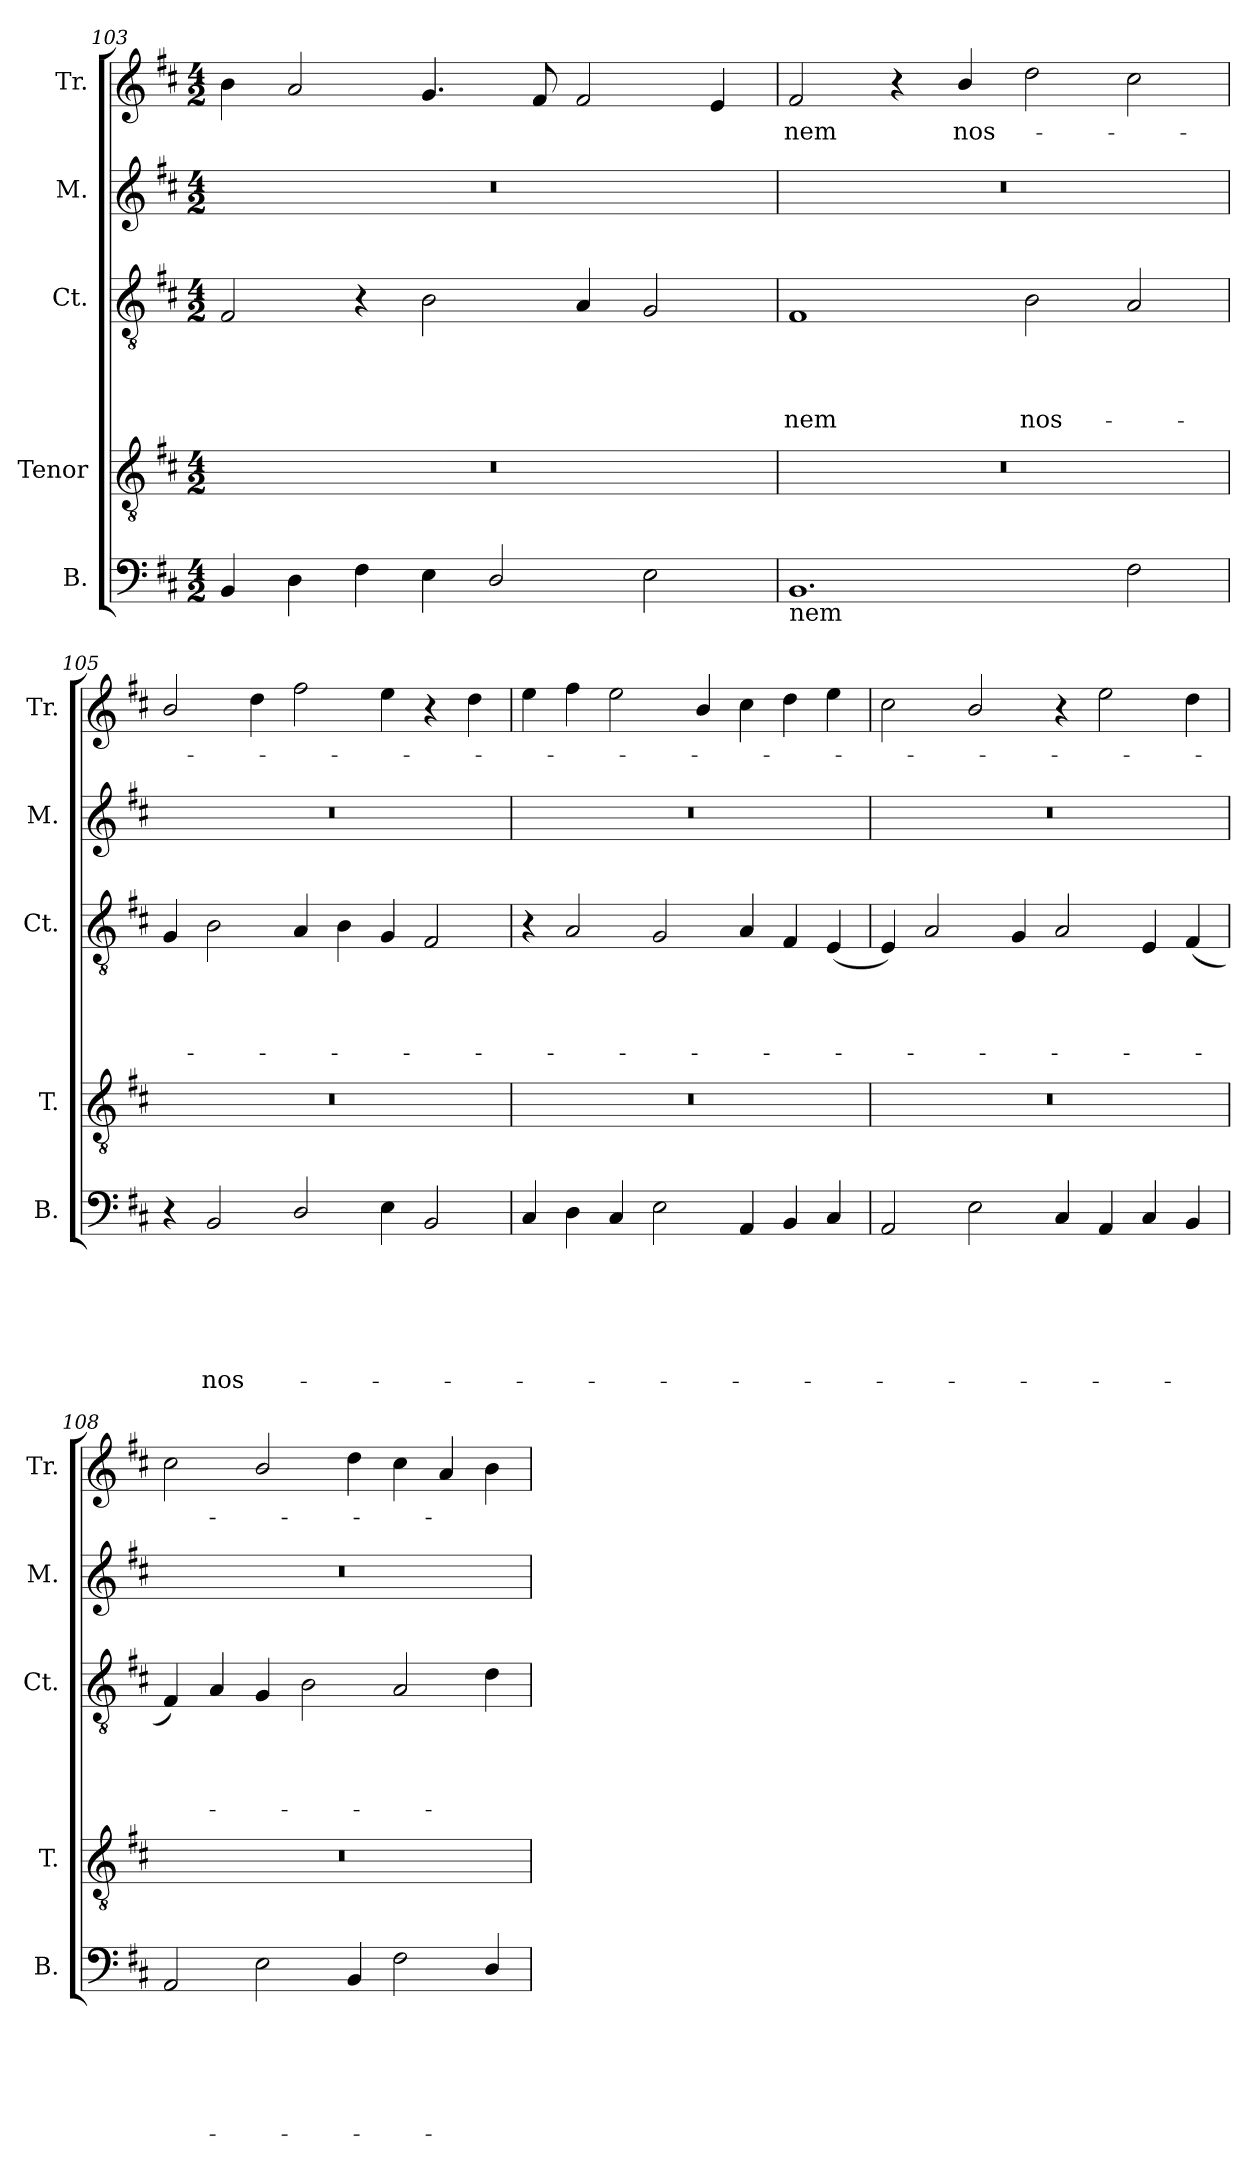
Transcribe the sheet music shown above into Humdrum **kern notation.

**kern	**text	**text	**text	**text	**text	**text	**kern	**kern	**text	**text	**text	**text	**kern	**kern	**text
*part5	*part5	*part5	*part5	*part5	*part5	*part5	*part4	*part3	*part3	*part3	*part3	*part3	*part2	*part1	*part1
*staff5	*staff5	*staff5	*staff5	*staff5	*staff5	*staff5	*staff4	*staff3	*staff3	*staff3	*staff3	*staff3	*staff2	*staff1	*staff1
*I"B.	*	*	*	*	*	*	*I"Tenor	*I"Ct.	*	*	*	*	*I"M.	*I"Tr.	*
*I'B.	*	*	*	*	*	*	*I'T.	*I'Ct.	*	*	*	*	*I'M.	*I'Tr.	*
*clefF4	*	*	*	*	*	*	*clefGv2	*clefGv2	*	*	*	*	*clefG2	*clefG2	*
*k[f#c#]	*	*	*	*	*	*	*k[f#c#]	*k[f#c#]	*	*	*	*	*k[f#c#]	*k[f#c#]	*
*D:	*	*	*	*	*	*	*D:	*D:	*	*	*	*	*D:	*D:	*
*M4/2	*	*	*	*	*	*	*M4/2	*M4/2	*	*	*	*	*M4/2	*M4/2	*
=103	=103	=103	=103	=103	=103	=103	=103	=103	=103	=103	=103	=103	=103	=103	=103
4BB/	.	.	.	.	.	.	0r	2F#/	.	.	.	.	0r	4b\	.
4D\	.	.	.	.	.	.	.	.	.	.	.	.	.	2a/	.
4F#\	.	.	.	.	.	.	.	4r	.	.	.	.	.	.	.
4E\	.	.	.	.	.	.	.	2B\	.	.	.	.	.	4.g/	.
2D/	.	.	.	.	.	.	.	.	.	.	.	.	.	.	.
.	.	.	.	.	.	.	.	.	.	.	.	.	.	8f#/	.
.	.	.	.	.	.	.	.	4A/	.	.	.	.	.	2f#/	.
2E\	.	.	.	.	.	.	.	2G/	.	.	.	.	.	.	.
.	.	.	.	.	.	.	.	.	.	.	.	.	.	4e/	.
=104	=104	=104	=104	=104	=104	=104	=104	=104	=104	=104	=104	=104	=104	=104	=104
!LO:TX:b:t=nem	!	!	!	!	!	!	!	!	!	!	!	!	!	!	!
!	!	!	!	!	!	!	!	!	!	!	!	!LO:LY:b	!	!	!LO:LY:b
1.BB	.	.	.	.	.	.	0r	1F#	.	.	.	-nem	0r	2f#/	-nem
.	.	.	.	.	.	.	.	.	.	.	.	.	.	4r	.
!	!	!	!	!	!	!	!	!	!	!	!	!	!	!	!LO:LY:b
.	.	.	.	.	.	.	.	.	.	.	.	.	.	4b/	nos-
!	!	!	!	!	!	!	!	!	!	!	!	!LO:LY:b	!	!	!
.	.	.	.	.	.	.	.	2B\	.	.	.	nos-	.	2dd\	.
2F#\	.	.	.	.	.	.	.	2A/	.	.	.	.	.	2cc#\	.
!!LO:LB:g=z
=105	=105	=105	=105	=105	=105	=105	=105	=105	=105	=105	=105	=105	=105	=105	=105
4r	.	.	.	.	.	.	0r	4G/	.	.	.	.	0r	2b/	.
!	!	!	!	!	!	!LO:LY:b	!	!	!	!	!	!	!	!	!
2BB/	.	.	.	.	.	-nos-	.	2B\	.	.	.	.	.	.	.
.	.	.	.	.	.	.	.	.	.	.	.	.	.	4dd\	.
2D/	.	.	.	.	.	.	.	4A/	.	.	.	.	.	2ff#\	.
.	.	.	.	.	.	.	.	4B\	.	.	.	.	.	.	.
4E\	.	.	.	.	.	.	.	4G/	.	.	.	.	.	4ee\	.
2BB/	.	.	.	.	.	.	.	2F#/	.	.	.	.	.	4r	.
.	.	.	.	.	.	.	.	.	.	.	.	.	.	4dd\	.
=106	=106	=106	=106	=106	=106	=106	=106	=106	=106	=106	=106	=106	=106	=106	=106
4C#/	.	.	.	.	.	.	0r	4r	.	.	.	.	0r	4ee\	.
4D\	.	.	.	.	.	.	.	2A/	.	.	.	.	.	4ff#\	.
4C#/	.	.	.	.	.	.	.	.	.	.	.	.	.	2ee\	.
2E\	.	.	.	.	.	.	.	2G/	.	.	.	.	.	.	.
.	.	.	.	.	.	.	.	.	.	.	.	.	.	4b/	.
4AA/	.	.	.	.	.	.	.	4A/	.	.	.	.	.	4cc#\	.
4BB/	.	.	.	.	.	.	.	4F#/	.	.	.	.	.	4dd\	.
4C#/	.	.	.	.	.	.	.	(<4E/	.	.	.	.	.	4ee\	.
=107	=107	=107	=107	=107	=107	=107	=107	=107	=107	=107	=107	=107	=107	=107	=107
2AA/	.	.	.	.	.	.	0r	4E/)	.	.	.	.	0r	2cc#\	.
.	.	.	.	.	.	.	.	2A/	.	.	.	.	.	.	.
2E\	.	.	.	.	.	.	.	.	.	.	.	.	.	2b/	.
.	.	.	.	.	.	.	.	4G/	.	.	.	.	.	.	.
4C#/	.	.	.	.	.	.	.	2A/	.	.	.	.	.	4r	.
4AA/	.	.	.	.	.	.	.	.	.	.	.	.	.	2ee\	.
4C#/	.	.	.	.	.	.	.	4E/	.	.	.	.	.	.	.
4BB/	.	.	.	.	.	.	.	(<4F#/	.	.	.	.	.	4dd\	.
!!LO:LB:g=z
=108	=108	=108	=108	=108	=108	=108	=108	=108	=108	=108	=108	=108	=108	=108	=108
2AA/	.	.	.	.	.	.	0r	4F#/)	.	.	.	.	0r	2cc#\	.
.	.	.	.	.	.	.	.	4A/	.	.	.	.	.	.	.
2E\	.	.	.	.	.	.	.	4G/	.	.	.	.	.	2b/	.
.	.	.	.	.	.	.	.	2B\	.	.	.	.	.	.	.
4BB/	.	.	.	.	.	.	.	.	.	.	.	.	.	4dd\	.
2F#\	.	.	.	.	.	.	.	2A/	.	.	.	.	.	4cc#\	.
.	.	.	.	.	.	.	.	.	.	.	.	.	.	4a/	.
4D/	.	.	.	.	.	.	.	4d\	.	.	.	.	.	4b\	.
=	=	=	=	=	=	=	=	=	=	=	=	=	=	=	=
*-	*-	*-	*-	*-	*-	*-	*-	*-	*-	*-	*-	*-	*-	*-	*-
